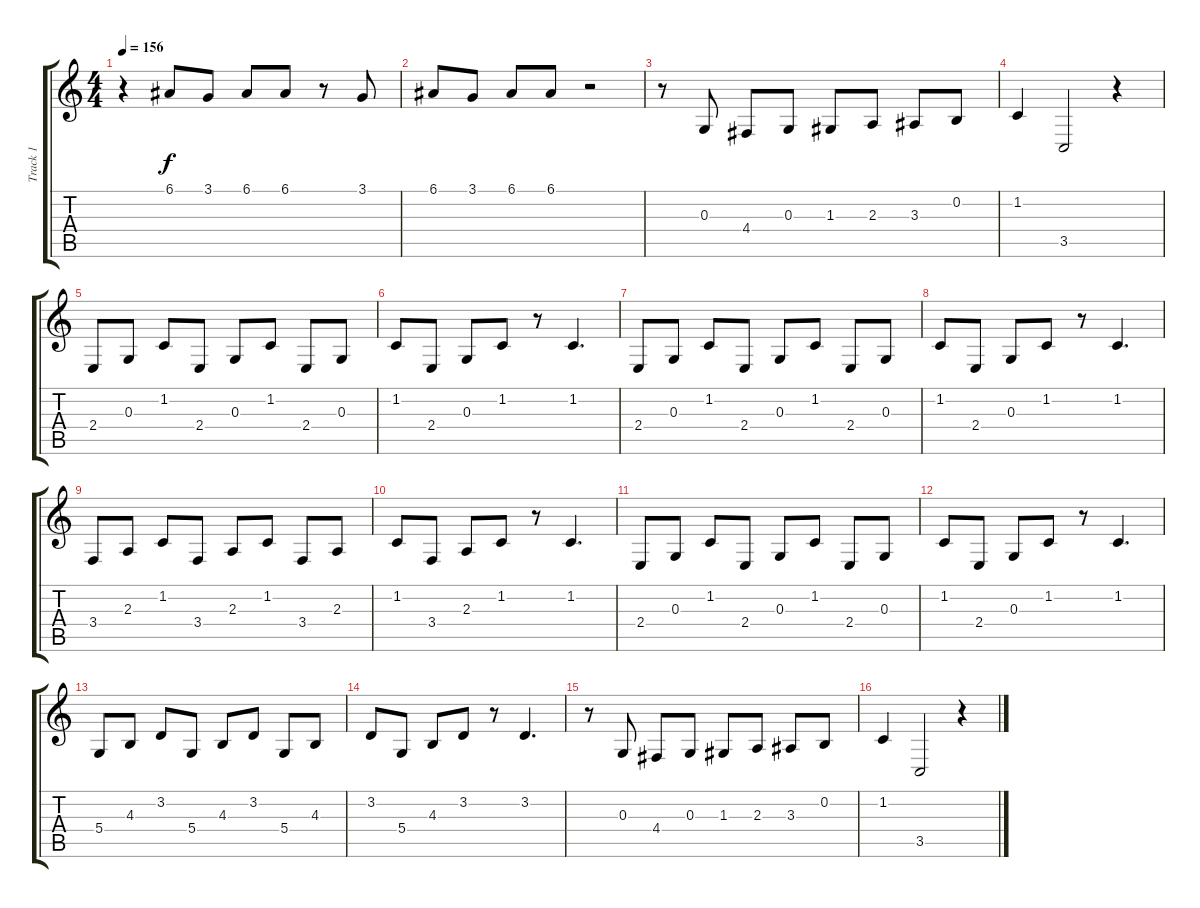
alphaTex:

\track ("Track 1" "Track 1") {instrument acousticgrandpiano}
\staff {score tabs}
\tuning (E4 B3 G3 D3 A2 E2) {hide}
\ts (4 4)
\tempo 156
\clef g2
\ks c
r.4{dy f} 6.1.8 3.1.8 6.1.8 6.1.8 r.8 3.1.8 |
6.1.8 3.1.8 6.1.8 6.1.8 r.2 |
r.8 0.3.8 4.4.8 0.3.8 1.3.8 2.3.8 3.3.8 0.2.8 |
1.2.4 3.5.2 r.4 |
2.4.8 0.3.8 1.2.8 2.4.8 0.3.8 1.2.8 2.4.8 0.3.8 |
1.2.8 2.4.8 0.3.8 1.2.8 r.8 1.2.4{d} |
2.4.8 0.3.8 1.2.8 2.4.8 0.3.8 1.2.8 2.4.8 0.3.8 |
1.2.8 2.4.8 0.3.8 1.2.8 r.8 1.2.4{d} |
3.4.8 2.3.8 1.2.8 3.4.8 2.3.8 1.2.8 3.4.8 2.3.8 |
1.2.8 3.4.8 2.3.8 1.2.8 r.8 1.2.4{d} |
2.4.8 0.3.8 1.2.8 2.4.8 0.3.8 1.2.8 2.4.8 0.3.8 |
1.2.8 2.4.8 0.3.8 1.2.8 r.8 1.2.4{d} |
5.4.8 4.3.8 3.2.8 5.4.8 4.3.8 3.2.8 5.4.8 4.3.8 |
3.2.8 5.4.8 4.3.8 3.2.8 r.8 3.2.4{d} |
r.8 0.3.8 4.4.8 0.3.8 1.3.8 2.3.8 3.3.8 0.2.8 |
1.2.4 3.5.2 r.4
